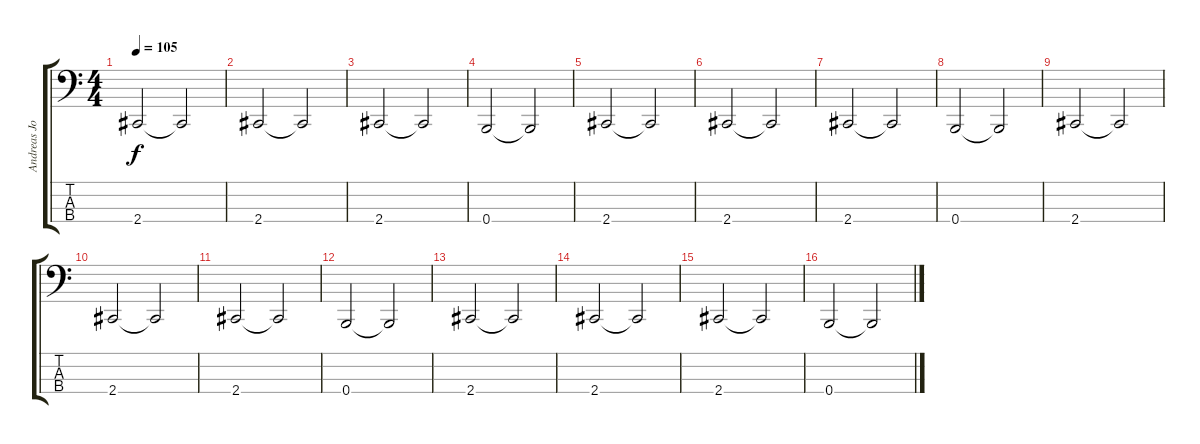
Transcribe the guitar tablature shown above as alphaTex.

\track ("Andreas Johansson" "Andreas Jo") {instrument electricbasspick}
\staff {score tabs}
\tuning (D2 A1 E1 B0) {hide}
\ts (4 4)
\tempo 105
\clef f4
\ks c
2.4.2{dy f} 2.4{t}.2 |
2.4.2 2.4{t}.2 |
2.4.2 2.4{t}.2 |
0.4.2 0.4{t}.2 |
2.4.2 2.4{t}.2 |
2.4.2 2.4{t}.2 |
2.4.2 2.4{t}.2 |
0.4.2 0.4{t}.2 |
2.4.2 2.4{t}.2 |
2.4.2 2.4{t}.2 |
2.4.2 2.4{t}.2 |
0.4.2 0.4{t}.2 |
2.4.2 2.4{t}.2 |
2.4.2 2.4{t}.2 |
2.4.2 2.4{t}.2 |
0.4.2 0.4{t}.2
